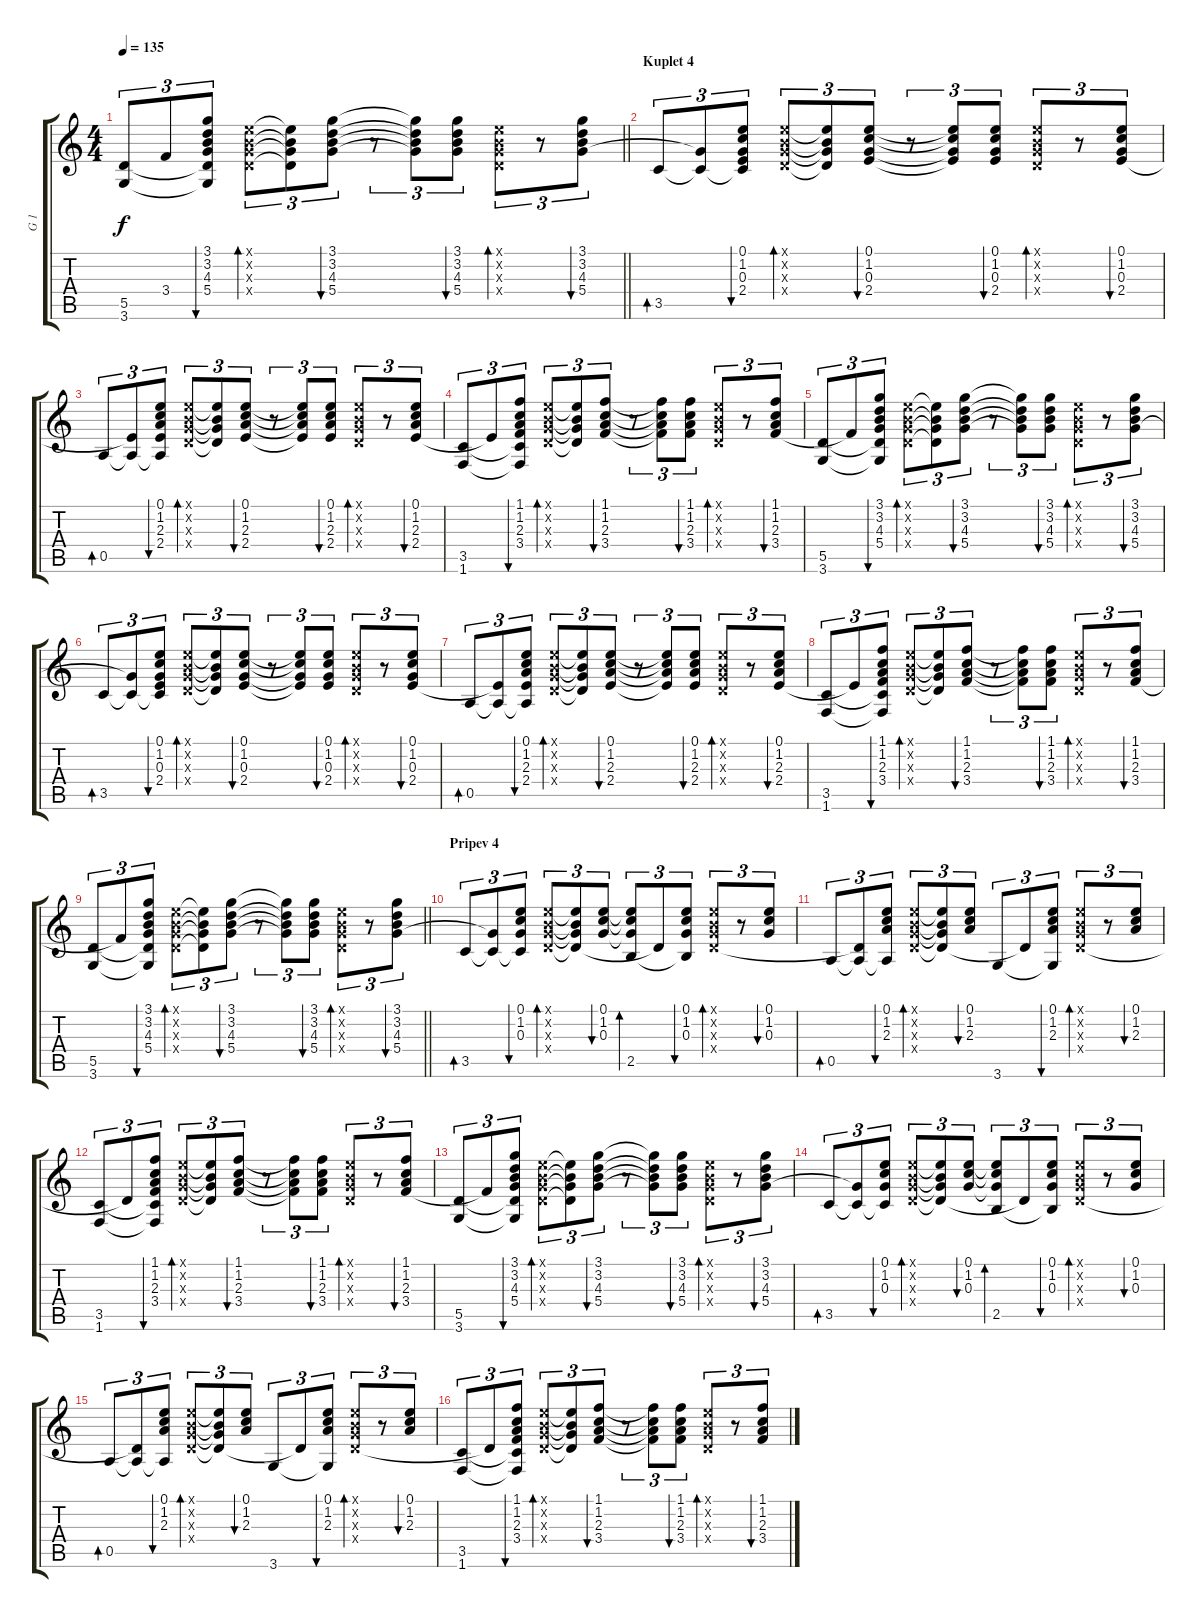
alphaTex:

\track ("G 1" "G 1") {instrument acousticguitarsteel}
\staff {score tabs}
\tuning (E4 B3 G3 D3 A2 E2) {hide}
\ts (4 4)
\tempo 135
\clef g2
\barLineRight lightlight
\ks c
(5.5 3.6).8{tu (3 2) dy f} 3.4{t}.8{tu (3 2)} (3.1 3.2 4.3 5.4 5.5{t} 3.6{t}).8{tu (3 2) bu 60} (0.1{x} 0.2{x} 0.3{x} 0.4{x}).8{tu (3 2) bd 60} (0.1{t} 0.2{t} 0.3{t} 0.4{t}).8{tu (3 2)} (3.1 3.2 4.3 5.4).8{tu (3 2) bu 60} r.8{tu (3 2)} (3.1{t} 3.2{t} 4.3{t} 5.4{t}).8{tu (3 2)} (3.1 3.2 4.3 5.4).8{tu (3 2) bu 60} (0.1{x} 0.2{x} 0.3{x} 0.4{x}).8{tu (3 2) bd 60} r.8{tu (3 2)} (3.1 3.2 4.3 5.4).8{tu (3 2) bu 60} |
\section ("" "Kuplet 4")
3.5.8{tu (3 2) bd 60} (5.4{t} 3.5{t}).8{tu (3 2)} (0.1 1.2 0.3 2.4 3.5{t}).8{tu (3 2) bu 60} (0.1{x} 0.2{x} 0.3{x} 0.4{x}).8{tu (3 2) bd 60} (0.1{t} 0.2{t} 0.3{t} 0.4{t}).8{tu (3 2)} (0.1 1.2 0.3 2.4).8{tu (3 2) bu 60} r.8{tu (3 2)} (0.1{t} 1.2{t} 0.3{t} 2.4{t}).8{tu (3 2)} (0.1 1.2 0.3 2.4).8{tu (3 2) bu 60} (0.1{x} 0.2{x} 0.3{x} 0.4{x}).8{tu (3 2) bd 60} r.8{tu (3 2)} (0.1 1.2 0.3 2.4).8{tu (3 2) bu 60} |
0.5.8{tu (3 2) bd 60} (2.4{t} 0.5{t}).8{tu (3 2)} (0.1 1.2 2.3 2.4 0.5{t}).8{tu (3 2) bu 60} (0.1{x} 0.2{x} 0.3{x} 0.4{x}).8{tu (3 2) bd 60} (0.1{t} 0.2{t} 0.3{t} 0.4{t}).8{tu (3 2)} (0.1 1.2 2.3 2.4).8{tu (3 2) bu 60} r.8{tu (3 2)} (0.1{t} 1.2{t} 2.3{t} 2.4{t}).8{tu (3 2)} (0.1 1.2 2.3 2.4).8{tu (3 2) bu 60} (0.1{x} 0.2{x} 0.3{x} 0.4{x}).8{tu (3 2) bd 60} r.8{tu (3 2)} (0.1 1.2 2.3 2.4).8{tu (3 2) bu 60} |
(3.5 1.6).8{tu (3 2)} 2.4{t}.8{tu (3 2)} (1.1 1.2 2.3 3.4 3.5{t} 1.6{t}).8{tu (3 2) bu 60} (0.1{x} 0.2{x} 0.3{x} 0.4{x}).8{tu (3 2) bd 60} (0.1{t} 0.2{t} 0.3{t} 0.4{t}).8{tu (3 2)} (1.1 1.2 2.3 3.4).8{tu (3 2) bu 60} r.8{tu (3 2)} (1.1{t} 1.2{t} 2.3{t} 3.4{t}).8{tu (3 2)} (1.1 1.2 2.3 3.4).8{tu (3 2) bu 60} (0.1{x} 0.2{x} 0.3{x} 0.4{x}).8{tu (3 2) bd 60} r.8{tu (3 2)} (1.1 1.2 2.3 3.4).8{tu (3 2) bu 60} |
(5.5 3.6).8{tu (3 2)} 3.4{t}.8{tu (3 2)} (3.1 3.2 4.3 5.4 5.5{t} 3.6{t}).8{tu (3 2) bu 60} (0.1{x} 0.2{x} 0.3{x} 0.4{x}).8{tu (3 2) bd 60} (0.1{t} 0.2{t} 0.3{t} 0.4{t}).8{tu (3 2)} (3.1 3.2 4.3 5.4).8{tu (3 2) bu 60} r.8{tu (3 2)} (3.1{t} 3.2{t} 4.3{t} 5.4{t}).8{tu (3 2)} (3.1 3.2 4.3 5.4).8{tu (3 2) bu 60} (0.1{x} 0.2{x} 0.3{x} 0.4{x}).8{tu (3 2) bd 60} r.8{tu (3 2)} (3.1 3.2 4.3 5.4).8{tu (3 2) bu 60} |
3.5.8{tu (3 2) bd 60} (5.4{t} 3.5{t}).8{tu (3 2)} (0.1 1.2 0.3 2.4 3.5{t}).8{tu (3 2) bu 60} (0.1{x} 0.2{x} 0.3{x} 0.4{x}).8{tu (3 2) bd 60} (0.1{t} 0.2{t} 0.3{t} 0.4{t}).8{tu (3 2)} (0.1 1.2 0.3 2.4).8{tu (3 2) bu 60} r.8{tu (3 2)} (0.1{t} 1.2{t} 0.3{t} 2.4{t}).8{tu (3 2)} (0.1 1.2 0.3 2.4).8{tu (3 2) bu 60} (0.1{x} 0.2{x} 0.3{x} 0.4{x}).8{tu (3 2) bd 60} r.8{tu (3 2)} (0.1 1.2 0.3 2.4).8{tu (3 2) bu 60} |
0.5.8{tu (3 2) bd 60} (2.4{t} 0.5{t}).8{tu (3 2)} (0.1 1.2 2.3 2.4 0.5{t}).8{tu (3 2) bu 60} (0.1{x} 0.2{x} 0.3{x} 0.4{x}).8{tu (3 2) bd 60} (0.1{t} 0.2{t} 0.3{t} 0.4{t}).8{tu (3 2)} (0.1 1.2 2.3 2.4).8{tu (3 2) bu 60} r.8{tu (3 2)} (0.1{t} 1.2{t} 2.3{t} 2.4{t}).8{tu (3 2)} (0.1 1.2 2.3 2.4).8{tu (3 2) bu 60} (0.1{x} 0.2{x} 0.3{x} 0.4{x}).8{tu (3 2) bd 60} r.8{tu (3 2)} (0.1 1.2 2.3 2.4).8{tu (3 2) bu 60} |
(3.5 1.6).8{tu (3 2)} 2.4{t}.8{tu (3 2)} (1.1 1.2 2.3 3.4 3.5{t} 1.6{t}).8{tu (3 2) bu 60} (0.1{x} 0.2{x} 0.3{x} 0.4{x}).8{tu (3 2) bd 60} (0.1{t} 0.2{t} 0.3{t} 0.4{t}).8{tu (3 2)} (1.1 1.2 2.3 3.4).8{tu (3 2) bu 60} r.8{tu (3 2)} (1.1{t} 1.2{t} 2.3{t} 3.4{t}).8{tu (3 2)} (1.1 1.2 2.3 3.4).8{tu (3 2) bu 60} (0.1{x} 0.2{x} 0.3{x} 0.4{x}).8{tu (3 2) bd 60} r.8{tu (3 2)} (1.1 1.2 2.3 3.4).8{tu (3 2) bu 60} |
\barLineRight lightlight
(5.5 3.6).8{tu (3 2)} 3.4{t}.8{tu (3 2)} (3.1 3.2 4.3 5.4 5.5{t} 3.6{t}).8{tu (3 2) bu 60} (0.1{x} 0.2{x} 0.3{x} 0.4{x}).8{tu (3 2) bd 60} (0.1{t} 0.2{t} 0.3{t} 0.4{t}).8{tu (3 2)} (3.1 3.2 4.3 5.4).8{tu (3 2) bu 60} r.8{tu (3 2)} (3.1{t} 3.2{t} 4.3{t} 5.4{t}).8{tu (3 2)} (3.1 3.2 4.3 5.4).8{tu (3 2) bu 60} (0.1{x} 0.2{x} 0.3{x} 0.4{x}).8{tu (3 2) bd 60} r.8{tu (3 2)} (3.1 3.2 4.3 5.4).8{tu (3 2) bu 60} |
\section ("" "Pripev 4")
3.5.8{tu (3 2) bd 60} (5.4{t} 3.5{t}).8{tu (3 2)} (0.1 1.2 0.3 3.5{t}).8{tu (3 2) bu 60} (0.1{x} 0.2{x} 0.3{x} 0.4{x}).8{tu (3 2) bd 60} (0.1{t} 0.2{t} 0.3{t} 0.4{t}).8{tu (3 2)} (0.1 1.2 0.3).8{tu (3 2) bu 60} (0.1{t} 1.2{t} 0.3{t} 2.5).8{tu (3 2) bd 60} 0.4{t}.8{tu (3 2)} (0.1 1.2 0.3 2.5{t}).8{tu (3 2) bu 60} (0.1{x} 0.2{x} 0.3{x} 0.4{x}).8{tu (3 2) bd 60} r.8{tu (3 2)} (0.1 1.2 0.3).8{tu (3 2) bu 60} |
0.5.8{tu (3 2) bd 60} (0.4{t} 0.5{t}).8{tu (3 2)} (0.1 1.2 2.3 0.5{t}).8{tu (3 2) bu 60} (0.1{x} 0.2{x} 0.3{x} 0.4{x}).8{tu (3 2) bd 60} (0.1{t} 0.2{t} 0.3{t} 0.4{t}).8{tu (3 2)} (0.1 1.2 2.3).8{tu (3 2) bu 60} 3.6.8{tu (3 2)} 0.4{t}.8{tu (3 2)} (0.1 1.2 2.3 3.6{t}).8{tu (3 2) bu 60} (0.1{x} 0.2{x} 0.3{x} 0.4{x}).8{tu (3 2) bd 60} r.8{tu (3 2)} (0.1 1.2 2.3).8{tu (3 2) bu 60} |
(3.5 1.6).8{tu (3 2)} 0.4{t}.8{tu (3 2)} (1.1 1.2 2.3 3.4 3.5{t} 1.6{t}).8{tu (3 2) bu 60} (0.1{x} 0.2{x} 0.3{x} 0.4{x}).8{tu (3 2) bd 60} (0.1{t} 0.2{t} 0.3{t} 0.4{t}).8{tu (3 2)} (1.1 1.2 2.3 3.4).8{tu (3 2) bu 60} r.8{tu (3 2)} (1.1{t} 1.2{t} 2.3{t} 3.4{t}).8{tu (3 2)} (1.1 1.2 2.3 3.4).8{tu (3 2) bu 60} (0.1{x} 0.2{x} 0.3{x} 0.4{x}).8{tu (3 2) bd 60} r.8{tu (3 2)} (1.1 1.2 2.3 3.4).8{tu (3 2) bu 60} |
(5.5 3.6).8{tu (3 2)} 3.4{t}.8{tu (3 2)} (3.1 3.2 4.3 5.4 5.5{t} 3.6{t}).8{tu (3 2) bu 60} (0.1{x} 0.2{x} 0.3{x} 0.4{x}).8{tu (3 2) bd 60} (0.1{t} 0.2{t} 0.3{t} 0.4{t}).8{tu (3 2)} (3.1 3.2 4.3 5.4).8{tu (3 2) bu 60} r.8{tu (3 2)} (3.1{t} 3.2{t} 4.3{t} 5.4{t}).8{tu (3 2)} (3.1 3.2 4.3 5.4).8{tu (3 2) bu 60} (0.1{x} 0.2{x} 0.3{x} 0.4{x}).8{tu (3 2) bd 60} r.8{tu (3 2)} (3.1 3.2 4.3 5.4).8{tu (3 2) bu 60} |
3.5.8{tu (3 2) bd 60} (5.4{t} 3.5{t}).8{tu (3 2)} (0.1 1.2 0.3 3.5{t}).8{tu (3 2) bu 60} (0.1{x} 0.2{x} 0.3{x} 0.4{x}).8{tu (3 2) bd 60} (0.1{t} 0.2{t} 0.3{t} 0.4{t}).8{tu (3 2)} (0.1 1.2 0.3).8{tu (3 2) bu 60} (0.1{t} 1.2{t} 0.3{t} 2.5).8{tu (3 2) bd 60} 0.4{t}.8{tu (3 2)} (0.1 1.2 0.3 2.5{t}).8{tu (3 2) bu 60} (0.1{x} 0.2{x} 0.3{x} 0.4{x}).8{tu (3 2) bd 60} r.8{tu (3 2)} (0.1 1.2 0.3).8{tu (3 2) bu 60} |
0.5.8{tu (3 2) bd 60} (0.4{t} 0.5{t}).8{tu (3 2)} (0.1 1.2 2.3 0.5{t}).8{tu (3 2) bu 60} (0.1{x} 0.2{x} 0.3{x} 0.4{x}).8{tu (3 2) bd 60} (0.1{t} 0.2{t} 0.3{t} 0.4{t}).8{tu (3 2)} (0.1 1.2 2.3).8{tu (3 2) bu 60} 3.6.8{tu (3 2)} 0.4{t}.8{tu (3 2)} (0.1 1.2 2.3 3.6{t}).8{tu (3 2) bu 60} (0.1{x} 0.2{x} 0.3{x} 0.4{x}).8{tu (3 2) bd 60} r.8{tu (3 2)} (0.1 1.2 2.3).8{tu (3 2) bu 60} |
(3.5 1.6).8{tu (3 2)} 0.4{t}.8{tu (3 2)} (1.1 1.2 2.3 3.4 3.5{t} 1.6{t}).8{tu (3 2) bu 60} (0.1{x} 0.2{x} 0.3{x} 0.4{x}).8{tu (3 2) bd 60} (0.1{t} 0.2{t} 0.3{t} 0.4{t}).8{tu (3 2)} (1.1 1.2 2.3 3.4).8{tu (3 2) bu 60} r.8{tu (3 2)} (1.1{t} 1.2{t} 2.3{t} 3.4{t}).8{tu (3 2)} (1.1 1.2 2.3 3.4).8{tu (3 2) bu 60} (0.1{x} 0.2{x} 0.3{x} 0.4{x}).8{tu (3 2) bd 60} r.8{tu (3 2)} (1.1 1.2 2.3 3.4).8{tu (3 2) bu 60}
